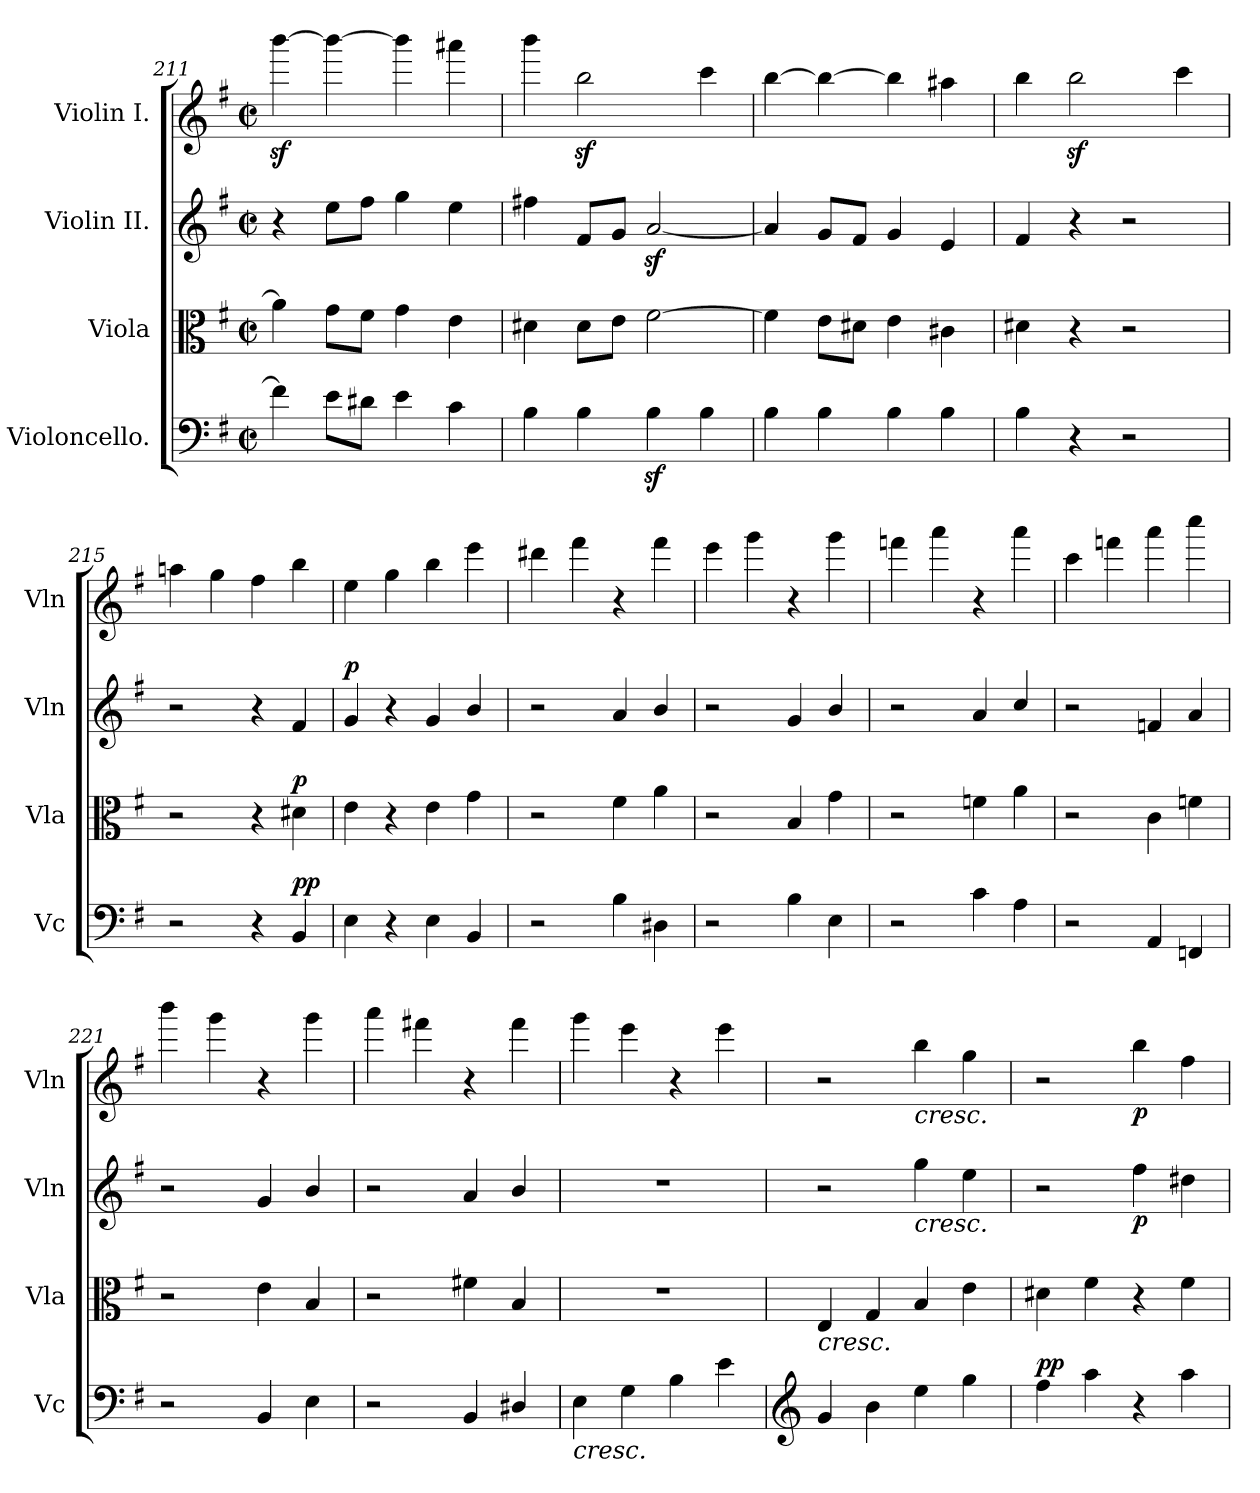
**kern	**dynam	**kern	**dynam	**kern	**dynam	**kern	**dynam
*part4	*part4	*part3	*part3	*part2	*part2	*part1	*part1
*staff4	*staff4	*staff3	*staff3	*staff2	*staff2	*staff1	*staff1
*I"Violoncello.	*	*I"Viola	*	*I"Violin II.	*	*I"Violin I.	*
*I'Vc	*	*I'Vla	*	*I'Vln	*	*I'Vln	*
*clefF4	*	*clefC3	*	*clefG2	*	*clefG2	*
*k[f#]	*	*k[f#]	*	*k[f#]	*	*k[f#]	*
*M2/2	*	*M2/2	*	*M2/2	*	*M2/2	*
*met(c|)	*	*met(c|)	*	*met(c|)	*	*met(c|)	*
=211	=211	=211	=211	=211	=211	=211	=211
4f#\]	.	4a\]	.	4r	.	[4bbbz<\	.
8e\L	.	8g\L	.	8ee\L	.	4bbb\_	.
8d#X\J	.	8f#\J	.	8ff#\J	.	.	.
4e\	.	4g\	.	4gg\	.	4bbb\]	.
4c\	.	4e\	.	4ee\	.	4aaa#X\	.
=212	=212	=212	=212	=212	=212	=212	=212
4B\	.	4d#X\	.	4ff#X\	.	4bbb\	.
4B\	.	8d#\L	.	8f#/L	.	2bbz<\	.
.	.	8e\J	.	8g/J	.	.	.
4Bz>\	.	[2f#\	.	[2az</	.	.	.
4B\	.	.	.	.	.	4ccc\	.
!!LO:LB:g=z
=213	=213	=213	=213	=213	=213	=213	=213
4B\	.	4f#\]	.	4a/]	.	[4bb\	.
4B\	.	8e\L	.	8g/L	.	4bb\_	.
.	.	8d#X\J	.	8f#/J	.	.	.
4B\	.	4e\	.	4g/	.	4bb\]	.
4B\	.	4c#X\	.	4e/	.	4aa#X\	.
!!LO:PB:g=z
=214	=214	=214	=214	=214	=214	=214	=214
4B\	.	4d#X\	.	4f#/	.	4bb\	.
4r	.	4r	.	4r	.	2bbz<\	.
2r	.	2r	.	2r	.	.	.
.	.	.	.	.	.	4ccc\	.
=215	=215	=215	=215	=215	=215	=215	=215
2r	.	2r	.	2r	.	4aan\	.
.	.	.	.	.	.	4gg\	.
4r	.	4r	.	4r	.	4ff#\	.
!	!LO:DY:b	!	!	!	!	!	!
!	!LO:DY:n=1:a	!	!LO:DY:a	!	!	!	!
4BB/	p p	4d#X\	p	4f#/	.	4bb\	.
=216	=216	=216	=216	=216	=216	=216	=216
!	!	!	!	!	!LO:DY:a	!	!
4E\	.	4e\	.	4g/	p	4ee\	.
4r	.	4r	.	4r	.	4gg\	.
4E\	.	4e\	.	4g/	.	4bb\	.
4BB/	.	4g\	.	4b/	.	4eee\	.
=217	=217	=217	=217	=217	=217	=217	=217
2r	.	2r	.	2r	.	4ddd#X\	.
.	.	.	.	.	.	4fff#\	.
4B\	.	4f#\	.	4a/	.	4r	.
4D#X\	.	4a\	.	4b/	.	4fff#\	.
=218	=218	=218	=218	=218	=218	=218	=218
2r	.	2r	.	2r	.	4eee\	.
.	.	.	.	.	.	4ggg\	.
4B\	.	4B/	.	4g/	.	4r	.
4E\	.	4g\	.	4b/	.	4ggg\	.
=219	=219	=219	=219	=219	=219	=219	=219
2r	.	2r	.	2r	.	4fffn\	.
.	.	.	.	.	.	4aaa\	.
4c\	.	4fn\	.	4a/	.	4r	.
4A\	.	4a\	.	4cc/	.	4aaa\	.
=220	=220	=220	=220	=220	=220	=220	=220
2r	.	2r	.	2r	.	4ccc\	.
.	.	.	.	.	.	4fffn\	.
4AA/	.	4c\	.	4fn/	.	4aaa\	.
4FFn/	.	4fn\	.	4a/	.	4cccc\	.
!!LO:LB:g=z
=221	=221	=221	=221	=221	=221	=221	=221
2r	.	2r	.	2r	.	4bbb\	.
.	.	.	.	.	.	4ggg\	.
4BB/	.	4e\	.	4g/	.	4r	.
4E\	.	4B/	.	4b/	.	4ggg\	.
=222	=222	=222	=222	=222	=222	=222	=222
2r	.	2r	.	2r	.	4aaa\	.
.	.	.	.	.	.	4fff#X\	.
4BB/	.	4f#X\	.	4a/	.	4r	.
4D#X/	.	4B/	.	4b/	.	4fff#\	.
=223	=223	=223	=223	=223	=223	=223	=223
!LO:TX:b:i:t=cresc.	!	!	!	!	!	!	!
4E\	.	1r	.	1r	.	4ggg\	.
4G\	.	.	.	.	.	4eee\	.
4B\	.	.	.	.	.	4r	.
4e\	.	.	.	.	.	4eee\	.
=224	=224	=224	=224	=224	=224	=224	=224
*clefG2	*	*	*	*	*	*	*
!	!	!LO:TX:b:i:t=cresc.	!	!	!	!	!
4g/	.	4E/	.	2r	.	2r	.
4b\	.	4G/	.	.	.	.	.
!	!	!	!	!	!	!LO:TX:b:i:t=cresc.	!
!	!	!	!	!LO:TX:b:i:t=cresc.	!	!	!
4ee\	.	4B/	.	4gg\	.	4bb\	.
4gg\	.	4e\	.	4ee\	.	4gg\	.
=225	=225	=225	=225	=225	=225	=225	=225
!	!LO:DY:a	!	!	!	!	!	!
!	!LO:DY:n=1:b	!	!	!	!	!	!
4ff#\	p p	4d#X\	.	2r	.	2r	.
4aa\	.	4f#\	.	.	.	.	.
!	!	!	!	!	!LO:DY:b	!	!LO:DY:b
4r	.	4r	.	4ff#\	p	4bb\	p
4aa\	.	4f#\	.	4dd#X\	.	4ff#\	.
=	=	=	=	=	=	=	=
*-	*-	*-	*-	*-	*-	*-	*-
